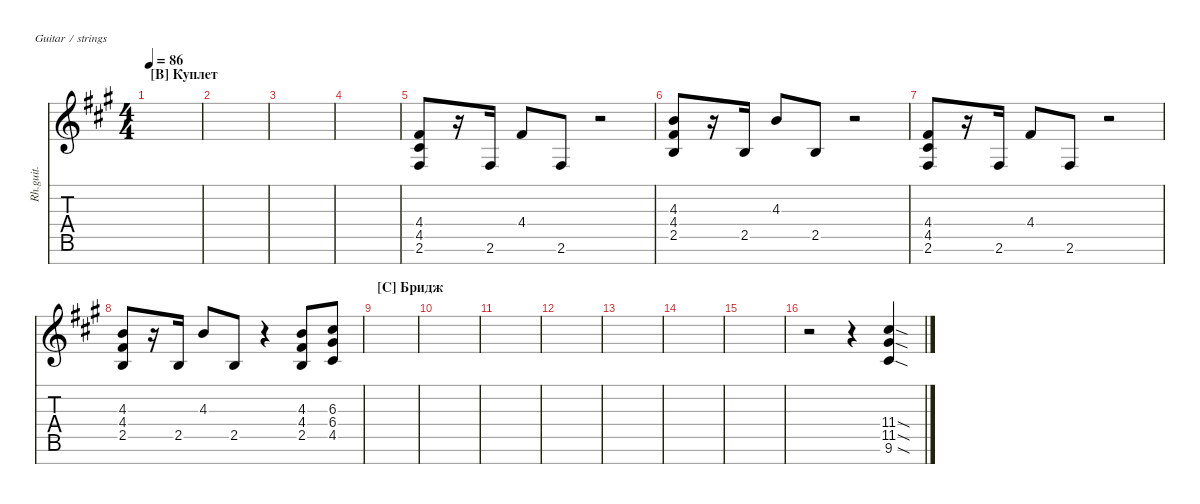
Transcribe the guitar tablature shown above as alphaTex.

\defaultSystemsLayout 4
\hideDynamics
\bracketExtendMode nobrackets
\track ("Rhythm Guitar" "Rh.guit.") {instrument distortionguitar}
\staff {score tabs}
\tuning (E4 B3 G3 D3 A2 E2 B1)
\ts (4 4)
\section ("B" "Куплет")
\tempo 86
\clef g2
\ks f#minor
|
|
|
|
(2.6{acc #} 4.5{acc #} 4.4{acc #}).8{beam Up} r.16{beam Up} 2.6{acc #}.16{beam Up} 4.4{acc #}.8{beam Up} 2.6{acc #}.8{beam Up} r.2{beam Down} |
(2.5{acc forcenatural} 4.4{acc #} 4.3{acc forcenatural}).8{beam Up} r.16{beam Up} 2.5{acc forcenatural}.16{beam Up} 4.3{acc forcenatural}.8{beam Up} 2.5{acc forcenatural}.8{beam Up} r.2{beam Down} |
(2.6{acc #} 4.5{acc #} 4.4{acc #}).8{beam Up} r.16{beam Up} 2.6{acc #}.16{beam Up} 4.4{acc #}.8{beam Up} 2.6{acc #}.8{beam Up} r.2{beam Down} |
(2.5{acc forcenatural} 4.4{acc #} 4.3{acc forcenatural}).8{beam Up} r.16{beam Up} 2.5{acc forcenatural}.16{beam Up} 4.3{acc forcenatural}.8{beam Up} 2.5{acc forcenatural}.8{beam Up} r.4{beam Down} (2.5{acc forcenatural} 4.3{acc forcenatural} 4.4{acc #}).8{beam Up} (4.5{acc #} 6.4{acc #} 6.3{acc #}).8{beam Up} |
\section ("C" "Бридж")
|
|
|
|
|
|
|
r.2{beam Down} r.4{beam Down} (9.6{sod acc #} 11.5{sod acc #} 11.4{sod acc #}).4{beam Up}
